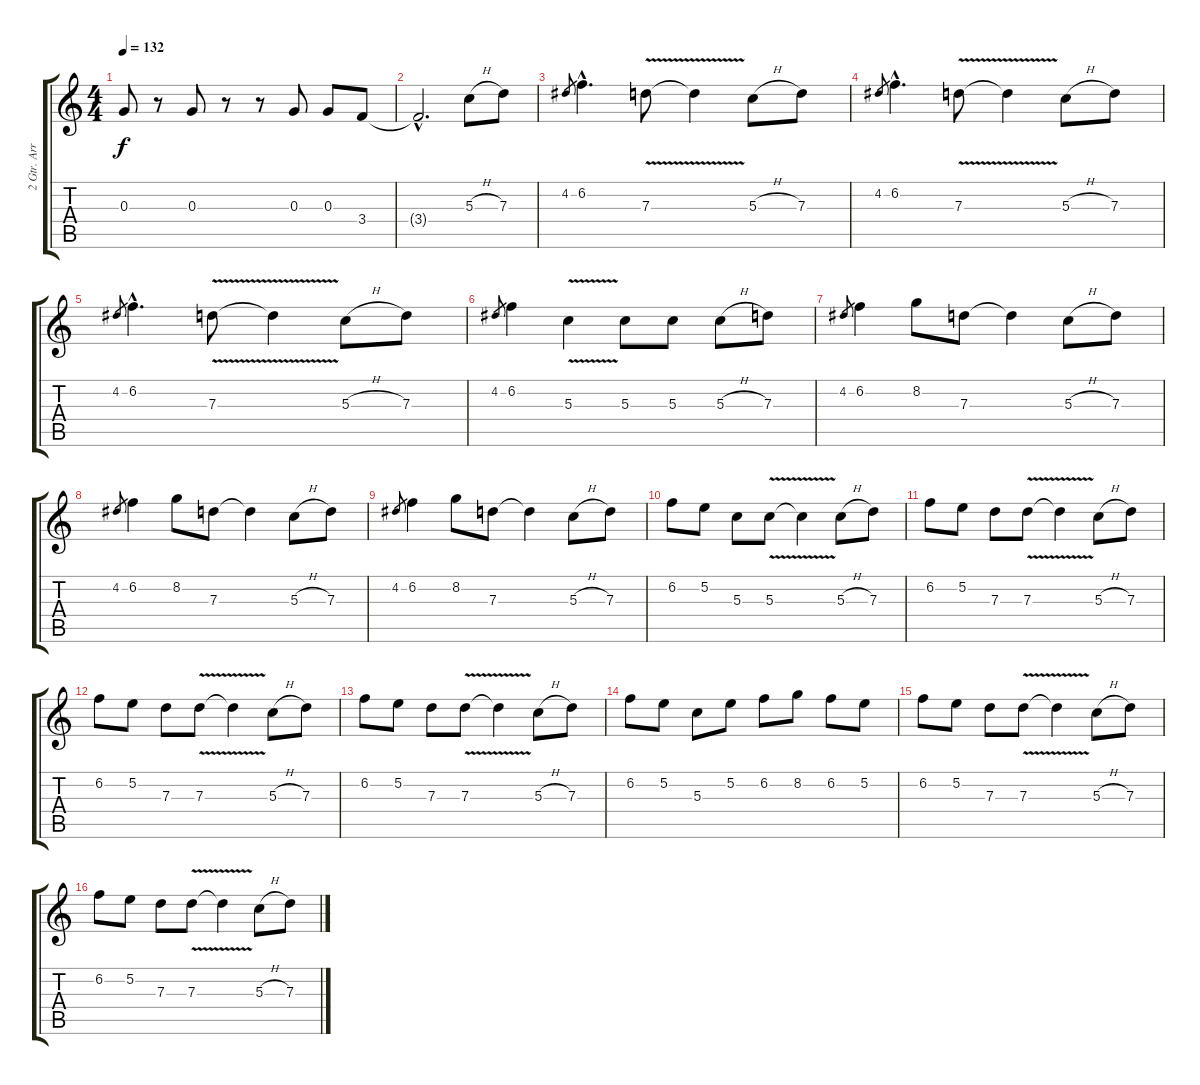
\track ("2 Gtr. Arr. Lead" "2 Gtr. Arr") {instrument overdrivenguitar}
\staff {score tabs}
\tuning (E4 B3 G3 D3 A2 E2) {hide}
\ts (4 4)
\tempo 132
\clef g2
\ks c
0.3.8{dy f} r.8 0.3.8 r.8 r.8 0.3.8 0.3.8 3.4.8 |
3.4{hac t}.2{d} 5.3{h}.8 7.3.8 |
4.2.8{gr} 6.2{hac}.4{d} 7.3{v}.8 7.3{t}.4 5.3{h}.8 7.3.8 |
4.2.8{gr} 6.2{hac}.4{d} 7.3{v}.8 7.3{t}.4 5.3{h}.8 7.3.8 |
4.2.8{gr} 6.2{hac}.4{d} 7.3{v}.8 7.3{t}.4 5.3{h}.8 7.3.8 |
4.2.8{gr} 6.2.4 5.3{v}.4 5.3.8 5.3.8 5.3{h}.8 7.3.8 |
4.2.8{gr} 6.2.4 8.2.8 7.3.8 7.3{t}.4 5.3{h}.8 7.3.8 |
4.2.8{gr} 6.2.4 8.2.8 7.3.8 7.3{t}.4 5.3{h}.8 7.3.8 |
4.2.8{gr} 6.2.4 8.2.8 7.3.8 7.3{t}.4 5.3{h}.8 7.3.8 |
6.2.8 5.2.8 5.3.8 5.3{v}.8 5.3{t}.4 5.3{h}.8 7.3.8 |
6.2.8 5.2.8 7.3.8 7.3{v}.8 7.3{t}.4 5.3{h}.8 7.3.8 |
6.2.8 5.2.8 7.3.8 7.3{v}.8 7.3{t}.4 5.3{h}.8 7.3.8 |
6.2.8 5.2.8 7.3.8 7.3{v}.8 7.3{t}.4 5.3{h}.8 7.3.8 |
6.2.8 5.2.8 5.3.8 5.2.8 6.2.8 8.2.8 6.2.8 5.2.8 |
6.2.8 5.2.8 7.3.8 7.3{v}.8 7.3{t}.4 5.3{h}.8 7.3.8 |
6.2.8 5.2.8 7.3.8 7.3{v}.8 7.3{t}.4 5.3{h}.8 7.3.8
